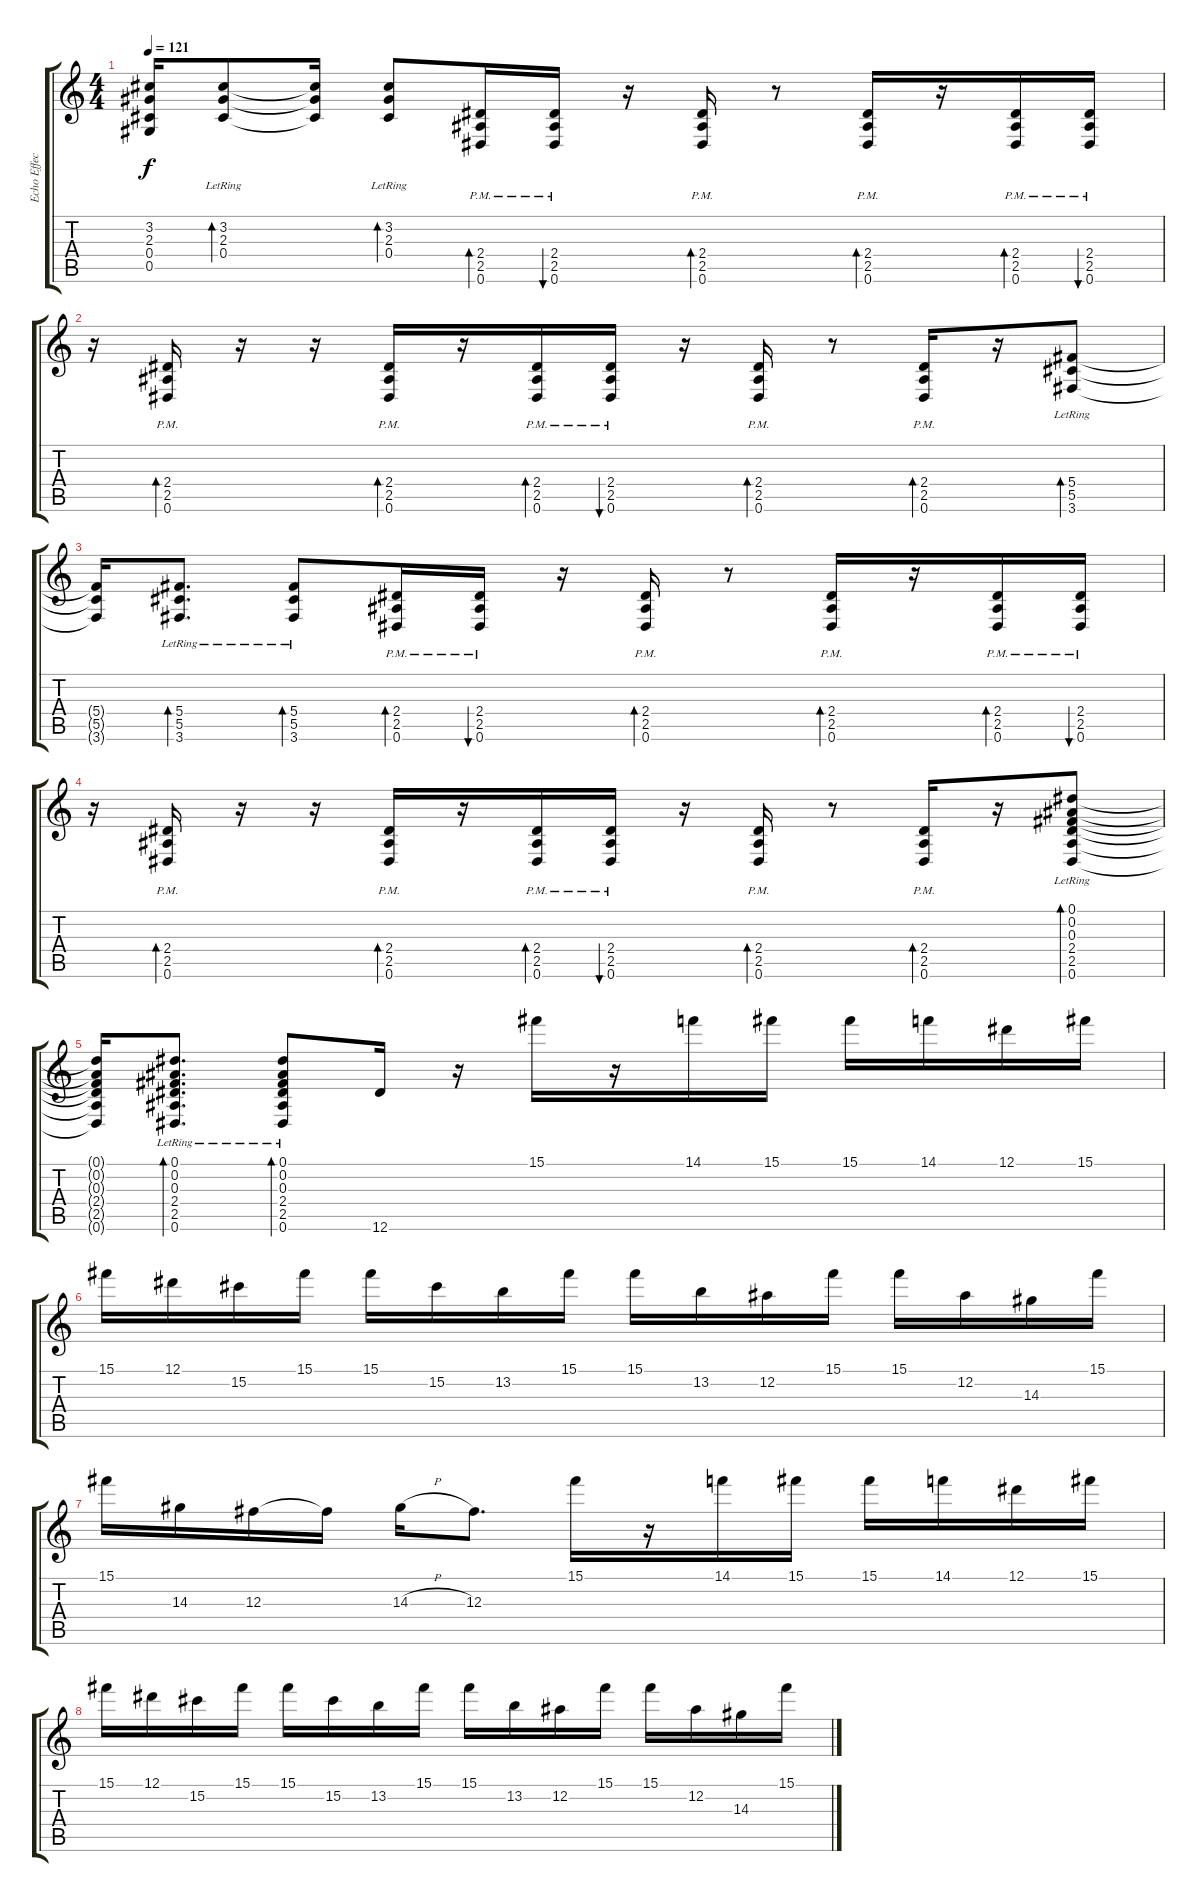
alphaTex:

\track ("Echo Effect2" "Echo Effec") {instrument electricguitarjazz}
\staff {score tabs}
\tuning (Eb4 Bb3 Gb3 Db3 Ab2 Eb2) {hide}
\ts (4 4)
\tempo 121
\clef g2
\ks c
(3.2{t} 2.3{t} 0.4{t} 0.5{t}).16{dy f} (3.2{lr} 2.3{lr} 0.4{lr}).8{bd 60} (3.2{t} 2.3{t} 0.4{t}).16 (3.2{lr} 2.3{lr} 0.4{lr}).8{bd 60} (2.4{pm} 2.5{pm} 0.6{pm}).16{bd 60} (2.4{pm} 2.5{pm} 0.6{pm}).16{bu 60} r.16 (2.4{pm} 2.5{pm} 0.6{pm}).16{bd 60} r.8 (2.4{pm} 2.5{pm} 0.6{pm}).16{bd 60} r.16 (2.4{pm} 2.5{pm} 0.6{pm}).16{bd 60} (2.4{pm} 2.5{pm} 0.6{pm}).16{bu 60} |
r.16 (2.4{pm} 2.5{pm} 0.6{pm}).16{bd 60} r.16 r.16 (2.4{pm} 2.5{pm} 0.6{pm}).16{bd 60} r.16 (2.4{pm} 2.5{pm} 0.6{pm}).16{bd 60} (2.4{pm} 2.5{pm} 0.6{pm}).16{bu 60} r.16 (2.4{pm} 2.5{pm} 0.6{pm}).16{bd 60} r.8 (2.4{pm} 2.5{pm} 0.6{pm}).16{bd 60} r.16 (5.4{lr} 5.5{lr} 3.6{lr}).8{bd 60} |
(5.4{t} 5.5{t} 3.6{t}).16 (5.4{lr} 5.5{lr} 3.6{lr}).8{d bd 60} (5.4{lr} 5.5{lr} 3.6{lr}).8{bd 60} (2.4{pm} 2.5{pm} 0.6{pm}).16{bd 60} (2.4{pm} 2.5{pm} 0.6{pm}).16{bu 60} r.16 (2.4{pm} 2.5{pm} 0.6{pm}).16{bd 60} r.8 (2.4{pm} 2.5{pm} 0.6{pm}).16{bd 60} r.16 (2.4{pm} 2.5{pm} 0.6{pm}).16{bd 60} (2.4{pm} 2.5{pm} 0.6{pm}).16{bu 60} |
r.16 (2.4{pm} 2.5{pm} 0.6{pm}).16{bd 60} r.16 r.16 (2.4{pm} 2.5{pm} 0.6{pm}).16{bd 60} r.16 (2.4{pm} 2.5{pm} 0.6{pm}).16{bd 60} (2.4{pm} 2.5{pm} 0.6{pm}).16{bu 60} r.16 (2.4{pm} 2.5{pm} 0.6{pm}).16{bd 60} r.8 (2.4{pm} 2.5{pm} 0.6{pm}).16{bd 60} r.16 (0.1{lr} 0.2{lr} 0.3{lr} 2.4{lr} 2.5{lr} 0.6{lr}).8{bd 60} |
(0.1{t} 0.2{t} 0.3{t} 2.4{t} 2.5{t} 0.6{t}).16 (0.1{lr} 0.2{lr} 0.3{lr} 2.4{lr} 2.5{lr} 0.6{lr}).8{d bd 60} (0.1{lr} 0.2{lr} 0.3{lr} 2.4{lr} 2.5{lr} 0.6{lr}).8{bd 60} 12.6.16 r.16 15.1.16 r.16 14.1.16 15.1.16 15.1.16 14.1.16 12.1.16 15.1.16 |
15.1.16 12.1.16 15.2.16 15.1.16 15.1.16 15.2.16 13.2.16 15.1.16 15.1.16 13.2.16 12.2.16 15.1.16 15.1.16 12.2.16 14.3.16 15.1.16 |
15.1.16 14.3.16 12.3.16 12.3{t}.16 14.3{h}.16 12.3.8{d} 15.1.16 r.16 14.1.16 15.1.16 15.1.16 14.1.16 12.1.16 15.1.16 |
15.1.16 12.1.16 15.2.16 15.1.16 15.1.16 15.2.16 13.2.16 15.1.16 15.1.16 13.2.16 12.2.16 15.1.16 15.1.16 12.2.16 14.3.16 15.1.16
